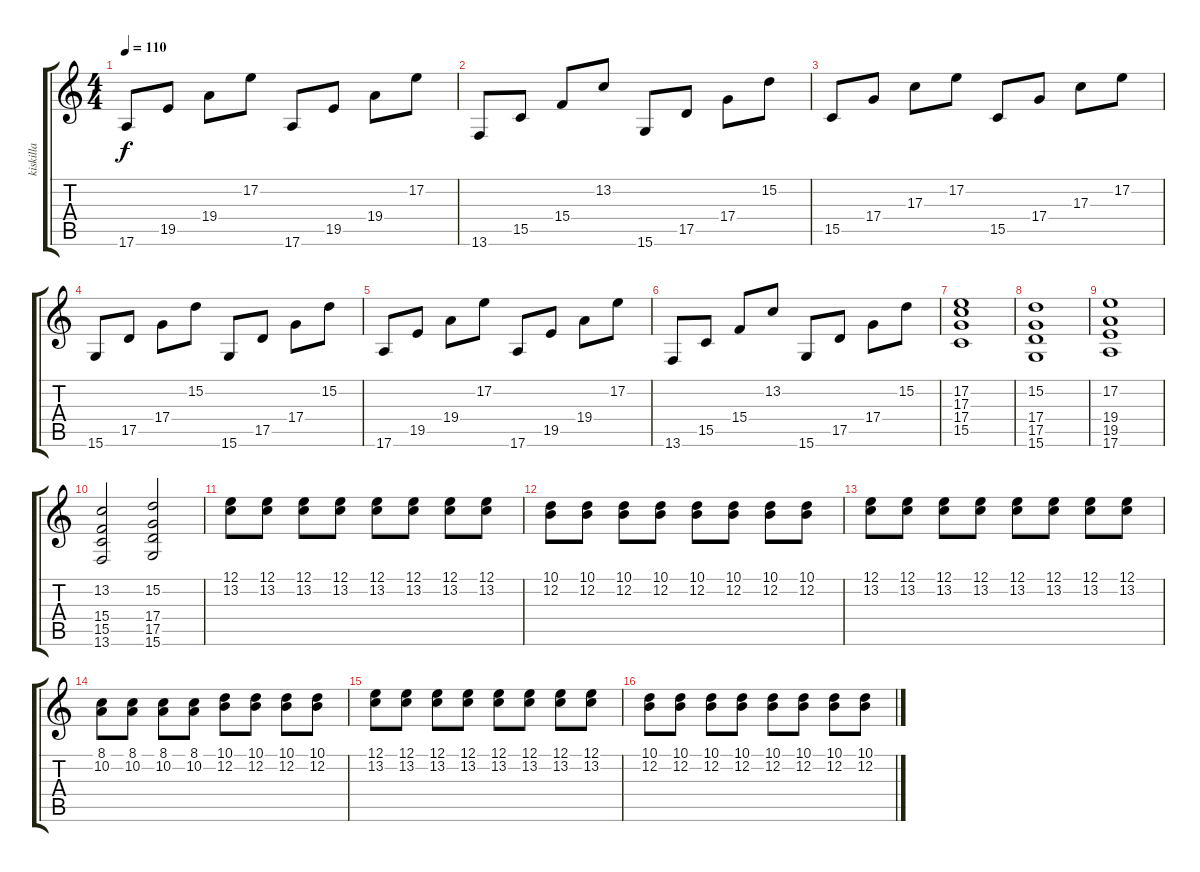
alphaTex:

\track ("kiskilla" "kiskilla") {instrument rockorgan}
\staff {score tabs}
\tuning (E4 B3 G3 D3 A2 E2) {hide}
\ts (4 4)
\tempo 110
\clef g2
\ks c
17.6.8{dy f} 19.5.8 19.4.8 17.2.8 17.6.8 19.5.8 19.4.8 17.2.8 |
13.6.8 15.5.8 15.4.8 13.2.8 15.6.8 17.5.8 17.4.8 15.2.8 |
15.5.8 17.4.8 17.3.8 17.2.8 15.5.8 17.4.8 17.3.8 17.2.8 |
15.6.8 17.5.8 17.4.8 15.2.8 15.6.8 17.5.8 17.4.8 15.2.8 |
17.6.8 19.5.8 19.4.8 17.2.8 17.6.8 19.5.8 19.4.8 17.2.8 |
13.6.8 15.5.8 15.4.8 13.2.8 15.6.8 17.5.8 17.4.8 15.2.8 |
(17.2 17.3 17.4 15.5).1{volume 6} |
(15.2 17.4 17.5 15.6).1 |
(17.2 19.4 19.5 17.6).1 |
(13.2 15.4 15.5 13.6).2 (15.2 17.4 17.5 15.6).2 |
(12.1 13.2).8{volume 10 instrument acousticgrandpiano} (12.1 13.2).8 (12.1 13.2).8 (12.1 13.2).8 (12.1 13.2).8 (12.1 13.2).8 (12.1 13.2).8 (12.1 13.2).8 |
(10.1 12.2).8 (10.1 12.2).8 (10.1 12.2).8 (10.1 12.2).8 (10.1 12.2).8 (10.1 12.2).8 (10.1 12.2).8 (10.1 12.2).8 |
(12.1 13.2).8 (12.1 13.2).8 (12.1 13.2).8 (12.1 13.2).8 (12.1 13.2).8 (12.1 13.2).8 (12.1 13.2).8 (12.1 13.2).8 |
(8.1 10.2).8 (8.1 10.2).8 (8.1 10.2).8 (8.1 10.2).8 (10.1 12.2).8 (10.1 12.2).8 (10.1 12.2).8 (10.1 12.2).8 |
(12.1 13.2).8{volume 8 instrument acousticgrandpiano} (12.1 13.2).8 (12.1 13.2).8 (12.1 13.2).8 (12.1 13.2).8 (12.1 13.2).8 (12.1 13.2).8 (12.1 13.2).8 |
(10.1 12.2).8 (10.1 12.2).8 (10.1 12.2).8 (10.1 12.2).8 (10.1 12.2).8 (10.1 12.2).8 (10.1 12.2).8 (10.1 12.2).8
